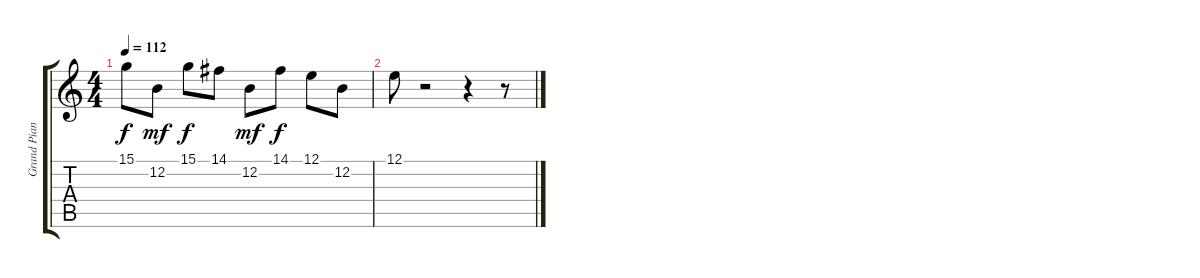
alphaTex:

\track ("Grand Piano " "Grand Pian") {instrument electricgrandpiano}
\staff {score tabs}
\tuning (E4 B3 G3 D3 A2 E2) {hide}
\ts (4 4)
\tempo 112
\clef g2
\ks c
15.1.8{dy f} 12.2.8{dy mf} 15.1.8{dy f} 14.1.8 12.2.8{dy mf} 14.1.8{dy f} 12.1.8 12.2.8 |
12.1.8 r.2 r.4 r.8
